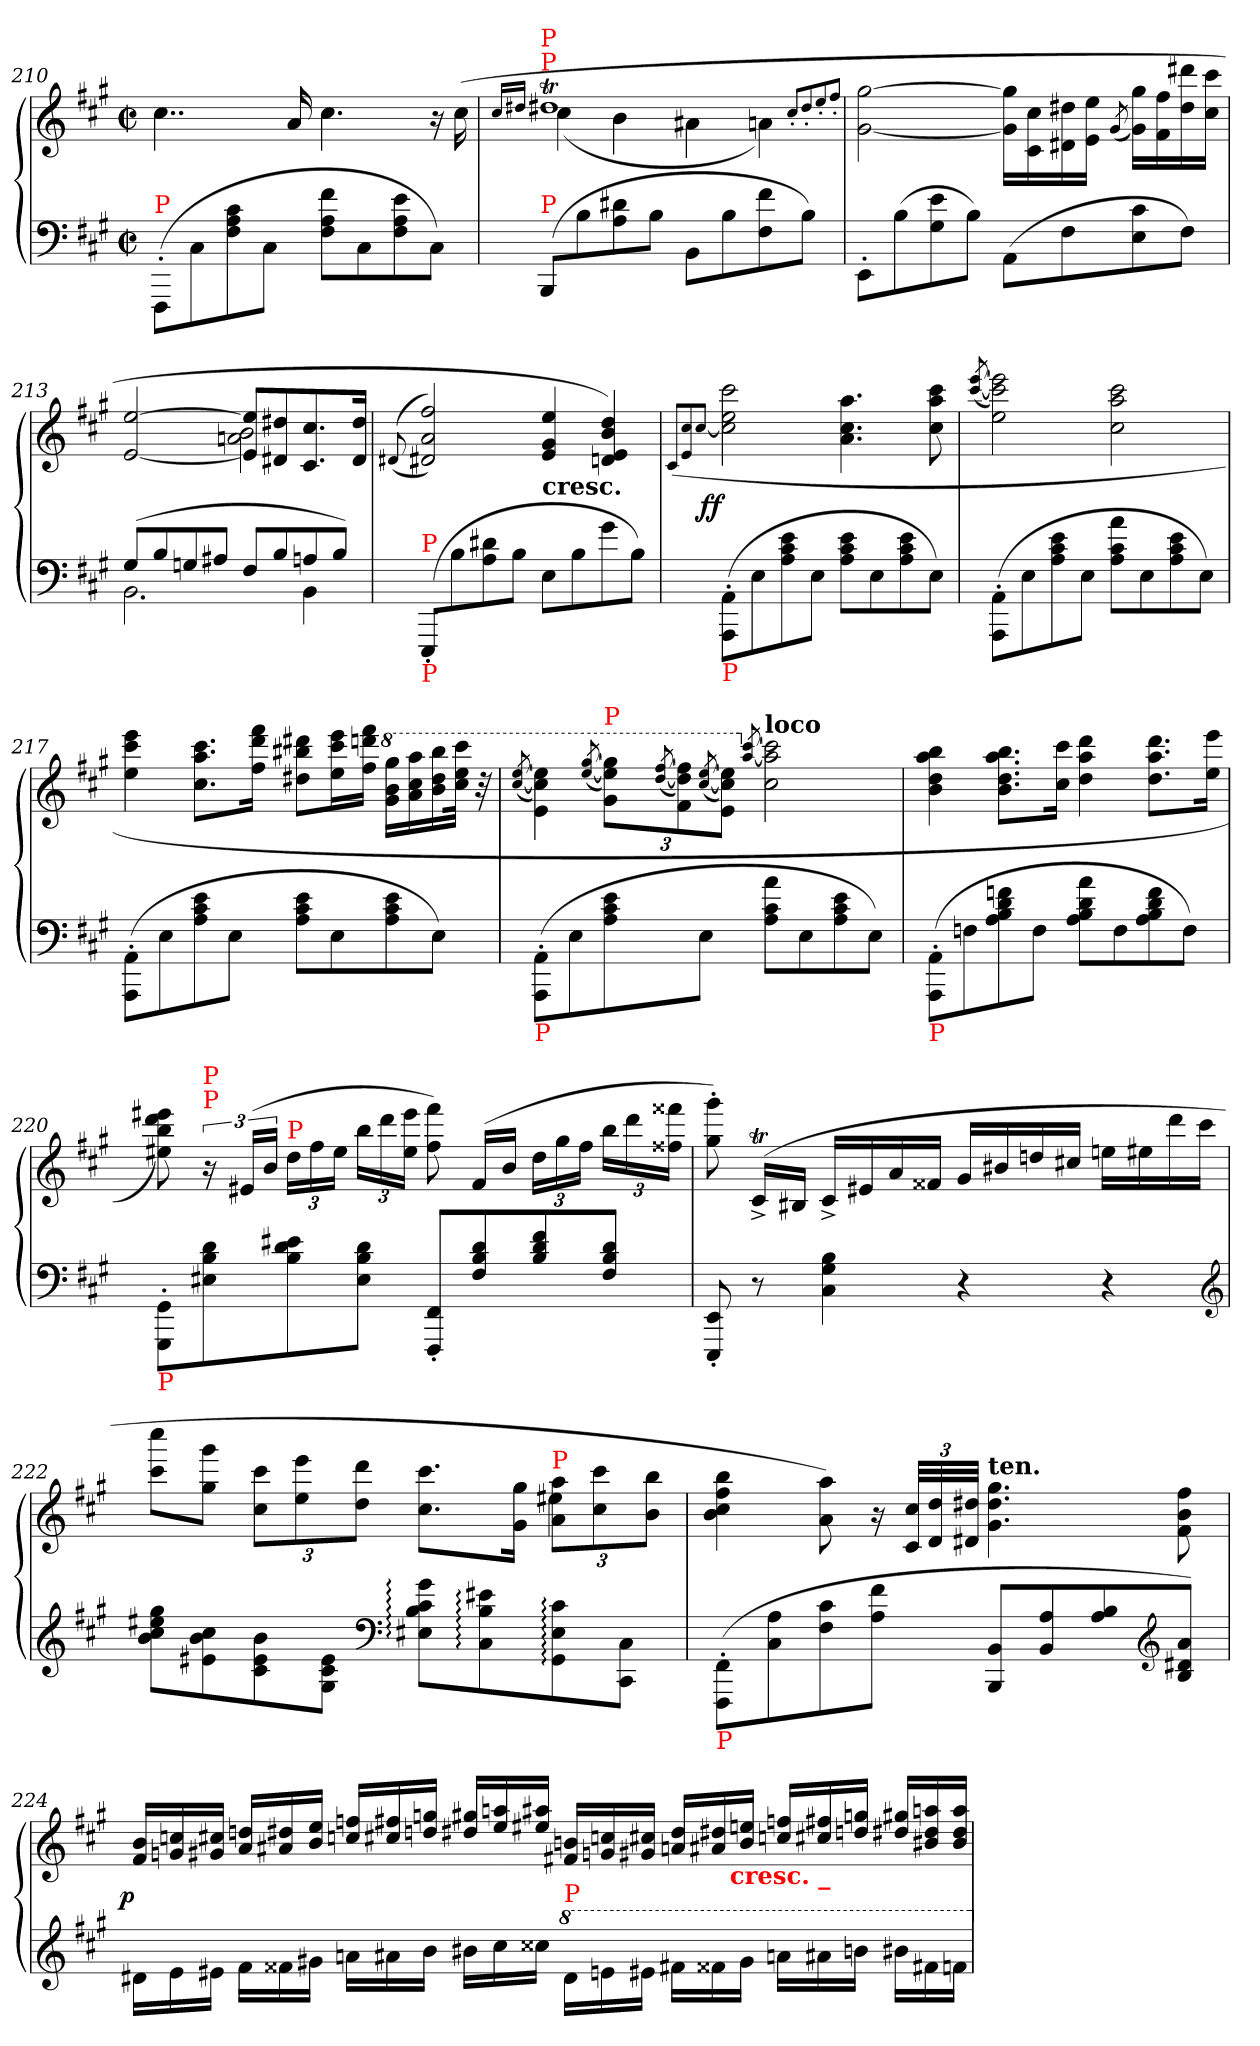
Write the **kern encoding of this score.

**kern	**kern	**dynam
*part1	*part1	*part1
*staff2	*staff1	*staff1/2
*clefF4	*clefG2	*
*k[f#c#g#]	*k[f#c#g#]	*
*M2/2	*M2/2	*
*met(c|)	*met(c|)	*
=210	=210	=210
!LO:TX:a:color=red:t=P	!	!
(>8FFF#'</L	4..cc#	.
8C#\	.	.
8c#\ 8A\ 8F#\	.	.
8C#\J	.	.
.	16a	.
8f# 8A 8F#L	4.cc#	.
8C#	.	.
8e 8A 8F#	.	.
8C#J)	16r	.
.	(>16cc#	.
=211	=211	=211
.	16qqcc#/LL	.
.	16qqdd#XJJ	.
*	*^	*
!	!LO:TX:a:color=red:t=P	!	!
!	!LO:TX:a:color=red:t=P	!	!
!LO:TX:a:color=red:t=P	!	!	!
(>8BBB/L	1dd#Xt	(<4cc#	.
8B\	.	.	.
8d#X\ 8A\	.	4b	.
8B\J	.	.	.
8BBL	.	4a#X	.
8B	.	.	.
8f# 8F#	.	4an)	.
8BJ)	.	.	.
*	*v	*v	*
.	8qqcc#TTT'>/L	.
.	8qqdd#'>	.
.	8qqee'>	.
.	8qqff#'>J	.
=212	=212	=212
8EE'>L	[2gg# [2g#	.
(>8B	.	.
8e 8G#	.	.
8BJ)	.	.
(>8AAL	16gg#]\ 16g#]\LL	.
.	16cc# 16c#	.
8F#	16dd#X 16d#X	.
.	16ee 16eJJ	.
.	(<8qg#/	.
8c# 8E	16gg#\ 16g#\LL)	.
.	16ff# 16f#	.
8F#J)	16ddd#X 16dd#	.
.	16ccc# 16cc#JJ	.
=213	=213	=213
*^	*^	*
(>8G#L	2.BB	[2ee [2e	2ryy	.
8B	.	.	.	.
8Gn	.	.	.	.
8A#XJ	.	.	.	.
8F#L	.	8ee] 8e]L	2b 2an	.
8B	.	8dd#X 8d#X	.	.
8An	4BB	8.cc# 8.c#	.	.
8BJ)	.	.	.	.
.	.	16dd# 16d#Jk	.	.
*v	*v	*	*	*
*	*v	*v	*
=214	=214	=214
.	(<(>8qqd#X/	.
!LO:TX:b:color=red:t=P	!	!
!LO:TX:a:color=red:t=P	!	!
(>8EEE'</L	2ff# 2a 2d#))	.
8B\	.	.
8d#X\ 8A\	.	.
8B\J	.	.
!	!LO:TX:c:B:t=cresc.	!
8EL	4ee 4g# 4e	.
8B	.	.
8g#	4dd 4b 4e 4dn)	.
8BJ)	.	.
=215	=215	=215
.	(>8qqc#/L	.
.	8qqcc# 8qqe	.
.	[8qqcc#J	.
!LO:TX:b:color=red:t=P	!	!
!	!	!LO:DY:rj
(>8AA'\ 8AAA'\L	2ccc# 2ee 2cc#]	ff
8E	.	.
8e 8c# 8A	.	.
8EJ	.	.
8e 8c# 8AL	4.aa 4.cc# 4.a	.
8E	.	.
8e 8c# 8A	.	.
8EJ)	8ccc# 8aa 8cc#	.
=216	=216	=216
.	(<[8qeee/ [8qccc#/	.
(>8AA'>\ 8AAA'>\L	2eee] 2ccc#] 2ee)	.
8E	.	.
8e 8c# 8A	.	.
8EJ	.	.
8a 8c# 8AL	2ccc# 2aa 2cc#	.
8E	.	.
8e 8c# 8A	.	.
8EJ)	.	.
=217	=217	=217
(>8AA'\ 8AAA'\L	4eee\ 4ccc#\ 4ee\	.
8E	.	.
8e 8c# 8A	8.ccc# 8.aa 8.cc#L	.
8EJ	.	.
.	16fff# 16ddd 16ff#Jk	.
8e 8c# 8AL	8ddd#X 8bb#X 8dd#XL	.
8E	16eee 16ccc# 16eeL	.
.	16fff# 16dddn 16ff#JJ	.
*	*8va	*
8e 8c# 8A	16ggg# 16bb 16gg#LL	.
.	16aaa 16ccc# 16aa	.
8EJ)	16bbb# 16ddd# 16bb	.
.	32cccc# 32eee 32ccc#JJk	.
.	32r	.
=218	=218	=218
.	(<[8qeee/ [8qccc#/	.
!LO:TX:b:color=red:t=P	!	!
(>8AA'\ 8AAA'\L	4eee]\ 4ccc#]\ 4ee\)	.
8E	.	.
.	(<[8qggg#/ [8qeee/	.
*	*Xbrackettup	*
!	!LO:TX:a:color=red:t=P	!
8e 8c# 8A	12ggg#] 12eee] 12gg#L)	.
.	(<[8qfff#/ [8qddd/	.
.	12fff#] 12ddd] 12ff#)	.
8EJ	.	.
.	(<[8qeee/ [8qccc#/	.
.	12eee] 12ccc#] 12eeJ)	.
*	*X8va	*
.	[8qccc#/ [8qaa/	.
!	!LO:TX:a:B:t=loco	!
8a 8c# 8AL	2ccc#] 2aa] 2cc#	.
8E	.	.
8e 8c# 8A	.	.
8EJ)	.	.
=219	=219	=219
!LO:TX:b:color=red:t=P	!	!
(>8AA'\ 8AAA'\L	4bb 4aa 4dd 4b	.
8Fn	.	.
8fn 8d 8B 8A	8.bb 8.aa 8.dd 8.bL	.
8FJ	.	.
.	16ccc# 16cc#Jk	.
8a 8d 8B 8AL	4ddd 4aa 4dd	.
8F	.	.
8f 8d 8B 8A	8.ddd 8.aa 8.ddL	.
8FJ)	.	.
.	16eee 16eeJk	.
=220	=220	=220
!LO:TX:b:color=red:t=P	!	!
8GG#' 8GGG#'L	8eee#X 8ddd 8bb 8ee#X)	.
*	*brackettup	*
!	!LO:TX:a:color=red:t=P	!
!	!LO:TX:a:color=red:t=P	!
8d 8B 8E#X	24r	.
.	(>24e#XLL	.
.	24bJJ	.
*	*Xbrackettup	*
!	!LO:TX:a:color=red:t=P	!
8e#X 8d 8B	24ddLL	.
.	24ff#	.
.	24ee#JJ	.
8d 8B 8E#J	24bbLL	.
.	24ddd	.
.	24eee# 24ee#JJ	.
8FF#' 8FFF#'L	8fff# 8ff#)	.
8d 8B 8F#	(>16f#LL	.
.	16bJJ	.
8f# 8d 8B	24ddLL	.
.	24gg#	.
.	24ff#JJ	.
8d 8B 8F#J	24bbLL	.
.	24ddd	.
.	24fff##X 24ff##XJJ	.
=221	=221	=221
8EE' 8EEE'	8ggg#'> 8gg#'>)	.
8r	(>16c#t^>LL	.
.	16B#XJJ	.
4B 4G# 4C#	16c#^</LL	.
.	16e#X	.
.	16a	.
.	16f##XJJ	.
4r	16g#/LL	.
.	16b#X	.
.	16ddn	.
.	16cc#XJJ	.
4r	16eenLL	.
.	16ee#X	.
.	16ddd	.
.	16ccc#JJ	.
*clefG2	*	*
=222	=222	=222
*	*^	*
8gg#\ 8ee#X\ 8cc#\ 8b\L	8cccc# 8ccc#L	4ryy	.
8cc# 8b 8e#X	8ggg# 8gg#J	.	.
8b 8e# 8c#	12ccc# 12cc#L	4ryy	.
.	12eee 12ee	.	.
8e# 8c# 8G#J	.	.	.
.	12ddd 12ddJ	.	.
*clefF4	*	*	*
8g#: 8c#: 8B: 8E#X:L	8.ccc# 8.cc#L	4ryy	.
8e#X: 8B: 8C#:	.	.	.
.	16gg# 16g#Jk	.	.
!	!LO:TX:a:color=red:t=P	!	!
8c#: 8E#: 8GG#:	12aa\ 12a\L	4ee#X\	.
.	12ccc# 12cc#	.	.
8C# 8CC#J	.	.	.
.	12bb 12bJ	.	.
*	*v	*v	*
=223	=223	=223
!LO:TX:b:color=red:t=P	!	!
(<8FF#'\ 8FFF#'\L	4bb 4ff# 4cc# 4b	.
8A 8C#	.	.
8c# 8F#	8aa 8a)	.
8f# 8AJ	16r	.
.	48cc# 48c#LLL	.
.	48dd 48d	.
.	48dd#X 48d#XJJJ	.
!	!LO:TX:a:B:t=ten.	!
8BB 8BBBL	4.gg# 4.dd# 4.g#	.
8A 8BB	.	.
8B 8A	.	.
*clefG2	*	*
8a 8d#X 8BJ)	8ff# 8b 8f#	.
=224	=224	=224
*Xtuplet	*Xtuplet	*
!	!	!LO:DY:rj
24d#XLL	24b 24f#LL	p
24e\	24ccn/ 24gn/	.
24e#XJJ	24cc#X 24g#XJJ	.
24f#\LL	24ddn/ 24a/LL	.
24f##X	24dd#X 24a#X	.
24g#XJJ	24ee 24bJJ	.
24an\LL	24ffn/ 24ccn/LL	.
24a#X	24ff#X 24cc#X	.
24b\JJ	24ggn/ 24ddn/JJ	.
24b#XLL	24gg#X 24dd#XLL	.
24cc#\	24aan/ 24ee/	.
24cc##XJJ	24aa#X 24ee#XJJ	.
*8va	*	*
!LO:TX:a:color=red:t=P	!	!
24dd#\LL	24bn/ 24f#X/LL	.
24een\	24ccn/ 24gn/	.
24ee#X\JJ	24cc#X/ 24g#X/JJ	.
24ff#LL	24dd# 24anjLL	.
24ff##X	24dd#X 24a#X	.
!	!LO:TX:b:B:color=red:t=cresc. _	!
24gg#\JJ	24eenj/ 24b/JJ	.
24aan\LL	24ffn/ 24ccn/LL	.
24aa#X	24ff#X 24cc#X	.
24bbJJ	24ggn 24ddnJJ	.
24bb#XLL	24gg#X 24dd#XLL	.
24ff#X\	24aan/ 24dd#/ 24b#/	.
24ffn\JJ	24aa/ 24dd#/ 24b#/JJ	.
*X8va	*	*
=	=	=
*-	*-	*-
